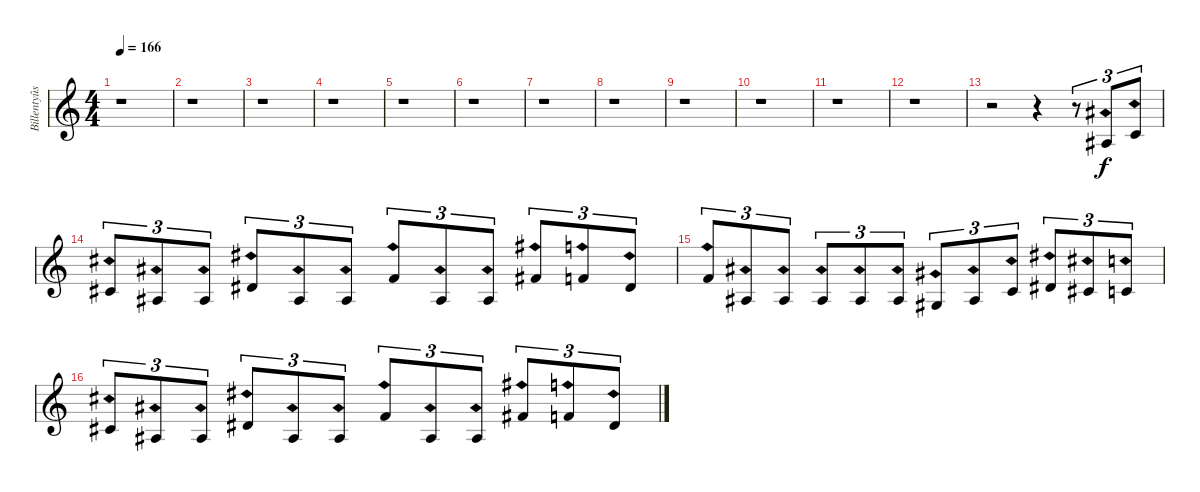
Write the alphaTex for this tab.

\track ("Billentyûs 1 (Mats Olausson)" "Billentyûs") {instrument lead3calliope}
\staff {score}
\tuning (E4 B3 G3 D3 A2 E2) {hide}
\ts (4 4)
\tempo 166
\clef g2
\ks c
r.1{dy f} |
r.1 |
r.1 |
r.1 |
r.1 |
r.1 |
r.1 |
r.1 |
r.1 |
r.1 |
r.1 |
r.1 |
r.2 r.4 r.8{tu (3 2)} 3.3{ph 12}.8{tu (3 2) volume 7} 1.2{ph 12}.8{tu (3 2)} |
2.2{ph 12}.8{tu (3 2)} 3.3{ph 12}.8{tu (3 2)} 3.3{ph 12}.8{tu (3 2)} 4.2{ph 12}.8{tu (3 2)} 3.3{ph 12}.8{tu (3 2)} 3.3{ph 12}.8{tu (3 2)} 1.1{ph 12}.8{tu (3 2)} 3.3{ph 12}.8{tu (3 2)} 3.3{ph 12}.8{tu (3 2)} 2.1{ph 12}.8{tu (3 2)} 1.1{ph 12}.8{tu (3 2)} 4.2{ph 12}.8{tu (3 2)} |
1.1{ph 12}.8{tu (3 2)} 3.3{ph 12}.8{tu (3 2)} 3.3{ph 12}.8{tu (3 2)} 3.3{ph 12}.8{tu (3 2)} 3.3{ph 12}.8{tu (3 2)} 3.3{ph 12}.8{tu (3 2)} 1.3{ph 12}.8{tu (3 2)} 3.3{ph 12}.8{tu (3 2)} 1.2{ph 12}.8{tu (3 2)} 4.2{ph 12}.8{tu (3 2)} 2.2{ph 12}.8{tu (3 2)} 1.2{ph 12}.8{tu (3 2)} |
2.2{ph 12}.8{tu (3 2)} 3.3{ph 12}.8{tu (3 2)} 3.3{ph 12}.8{tu (3 2)} 4.2{ph 12}.8{tu (3 2)} 3.3{ph 12}.8{tu (3 2)} 3.3{ph 12}.8{tu (3 2)} 1.1{ph 12}.8{tu (3 2)} 3.3{ph 12}.8{tu (3 2)} 3.3{ph 12}.8{tu (3 2)} 2.1{ph 12}.8{tu (3 2)} 1.1{ph 12}.8{tu (3 2)} 4.2{ph 12}.8{tu (3 2)}
